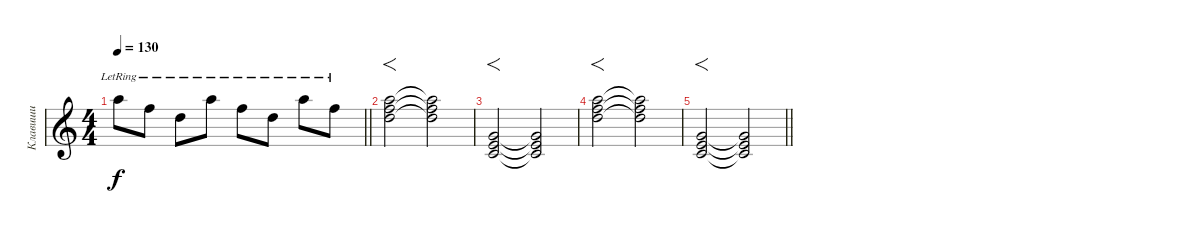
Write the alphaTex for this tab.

\track ("Клавиши" "Клавиши") {instrument harpsichord}
\staff {score}
\tuning (E4 B3 G3 D3 A2 E2) {hide}
\ts (4 4)
\tempo 130
\clef g2
\barLineRight lightlight
\ks c
17.1{lr}.8{dy f} 18.2{lr}.8 19.3{lr}.8 17.1{lr}.8 18.2{lr}.8 19.3{lr}.8 17.1{lr}.8 18.2{lr}.8 |
(17.1 18.2 19.3).2{f instrument rockorgan} (17.1{t} 18.2{t} 19.3{t}).2 |
(3.1 5.2 5.3).2{f} (3.1{t} 5.2{t} 5.3{t}).2 |
(17.1 18.2 19.3).2{f} (17.1{t} 18.2{t} 19.3{t}).2 |
\barLineRight lightlight
(3.1 5.2 5.3).2{f} (3.1{t} 5.2{t} 5.3{t}).2
